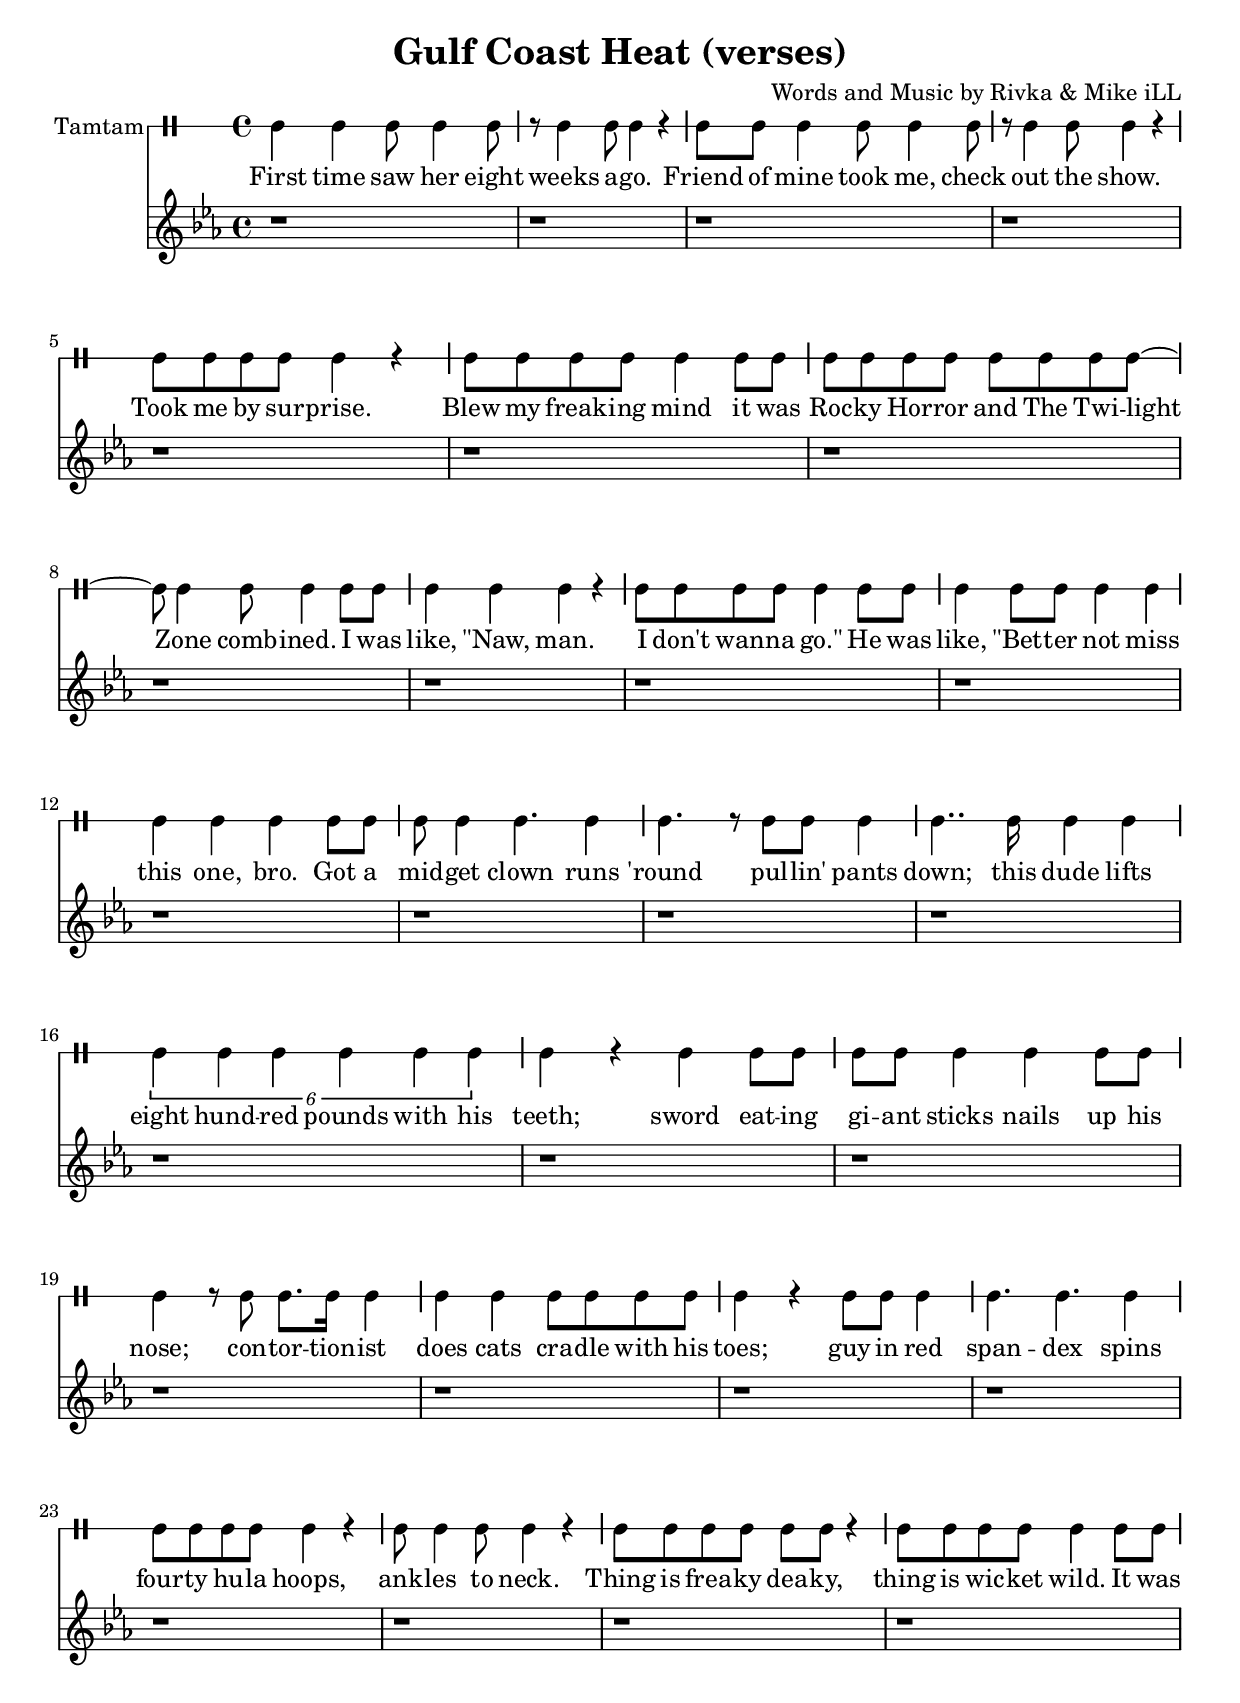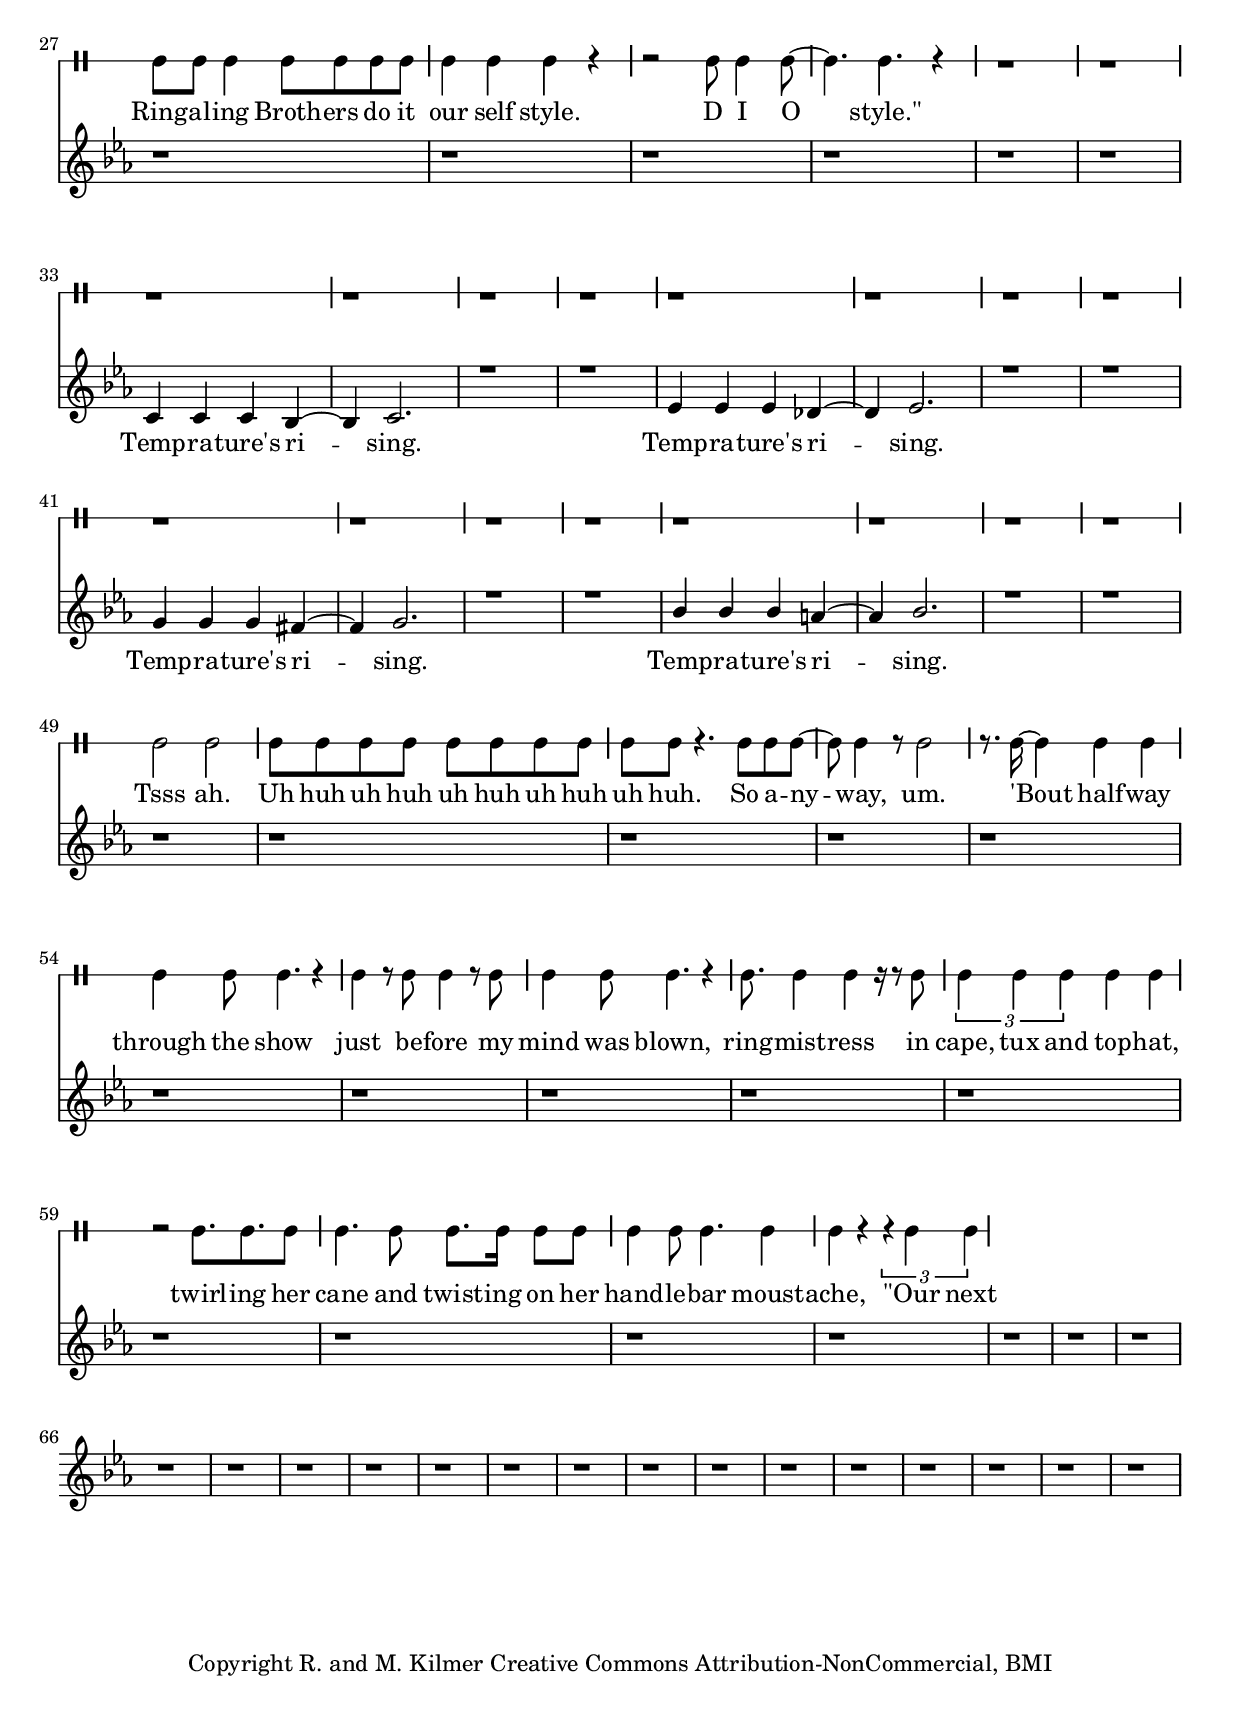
\version "2.19.45"
\paper{ print-page-number = ##f bottom-margin = 0.5\in }

\header {
  title = "Gulf Coast Heat (verses)"
  composer = "Words and Music by Rivka & Mike iLL"
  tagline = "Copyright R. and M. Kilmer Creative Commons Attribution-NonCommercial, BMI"
}

eightBlank = \relative {
	r1 | r | r | r | r | r | r | r |
}

verse = \drummode { 
	hh4 hh hh8 hh4 hh8 | r hh4 hh8 hh4 r | hh8 hh hh4 hh8 hh4 hh8 | r hh4 hh8 hh4 r | % First time... show
	hh8 hh hh hh hh4 r | hh8 hh hh hh hh4 hh8 hh | hh8 hh hh hh hh hh hh hh~ | hh hh4 hh8 hh4 hh8 hh % .... I was
	hh4 hh hh r | hh8 hh hh hh hh4 hh8 hh | hh4 hh8 hh hh4 hh | hh hh hh  hh8 hh | % like naw man ... got a
	hh8 hh4 hh4. hh4 | hh4. r8 hh8 hh hh4 | hh4.. hh16 hh4 hh | \tuplet 6/4 { hh4 hh hh hh hh hh } | % midget ... 800 lbs with his 
	hh r hh hh8 hh | hh hh hh4 hh hh8 hh | hh4 r8 hh hh8. hh16 hh4 | hh hh hh8 hh hh hh | % teeth... cradle with his
	hh4 r hh8 hh hh4 | hh4. hh hh4| hh8 hh hh hh hh4 r | hh8 hh4 hh8 hh4 r | % toes... ankles to neck
	hh8 hh hh hh hh hh r4 | hh8 hh hh hh hh4 hh8 hh | hh8 hh hh4 hh8 hh hh hh | % thing is freak... brothers do it
	hh4 hh hh r | r2 hh8 hh4 hh8~ | hh4. hh r4 | r1 | r | % our self... DIO style
    \eightBlank
    \eightBlank
    hh2 hh | hh8 hh hh hh hh hh hh hh | hh hh r4. hh8 hh hh~ | hh hh4 r8 hh2 | % Tsss ... anyway umm
    r8. hh16~ hh4 hh hh | hh hh8 hh4. r4 | hh r8 hh hh4 r8 hh | hh4 hh8 hh4. r4 | % bout half way ... was blown
    hh8. hh4 hh r16 r8 hh | \tuplet 3/2 {hh4 hh hh } hh hh | r2 hh8. hh8. hh8 | hh4. hh8 hh8. hh16 hh8 hh | hh4 hh8 hh4. hh4 | hh4 r \tuplet 3/2 { r hh hh } | % Ringmistress... moustache our next
    % catch ladies and gentlemen...
}

words =  \lyricmode {
	First time saw her eight weeks a -- go. Friend of mine took me, check out the show.
	Took me by sur -- prise. Blew my freak -- ing mind it was
    Roc -- ky Hor -- ror and The Twi -- light Zone comb -- ined. I was
    like, "\"Naw," man. I don't wan -- na "go.\"" He was like, "\"Bet" -- ter not miss this one, bro. Got a
    mid -- get clown runs 'round pul -- lin' pants down; this dude lifts eight hund -- red pounds with his teeth;
    sword eat -- ing gi -- ant sticks nails up his nose; con -- tor -- tion -- ist does cats cra -- dle with his
    toes; guy in red span -- dex spins four -- ty hu -- la hoops, ank -- les to neck.
    Thing is frea -- ky dea -- ky, thing is wic -- ket wild. It was
    Ring -- al -- ing Broth -- ers do it our self style. D I O "style.\""
    
    Tsss ah. 
    Uh huh uh huh uh huh 
    uh huh uh huh. So a -- ny -- way, um.
    'Bout half -- way through the show just be -- fore my mind was blown, 
    ring -- mist -- ress in cape, tux and top -- hat, twirl -- ing her cane and twist -- ing on her hand -- le -- bar moust -- ache, "\"Our" next
    catch, la -- dies and gen -- tle -- men. The mo -- ment we've all been wait -- ing for. The mys -- ter -- ious, the il -- lus -- ive,
    mys -- ti -- cal, ma -- gi -- cal ser -- pen -- tine dream, py -- ro -- man -- i -- a -- cal 
    fiend, the stuff of dreams, ref -- ferred to as the va -- por -- ous queen of steam, you
    know who I mean, I want y'all to scream.
}

melody = \relative c' {
  \clef treble
  \key c \minor
  \time 4/4 
  \set Score.voltaSpannerDuration = #(ly:make-moment 6/8)
  #(ly:expect-warning "cannot end volta") 
	 \eightBlank
	 \eightBlank
	 \eightBlank
	 \eightBlank
   \new Voice = "chorus" {
	 \voiceOne
	 c4 c c bes~ | bes c2. | r1 | r |
	 ees4 ees ees des~ | des ees2. | r1 | r |
	 g4 g g fis~ | fis g2. | r1 | r |
	 bes4 bes bes a~ | a bes2. | r1 | r |
	}
	 \eightBlank
	 \eightBlank
	 \eightBlank
	 \eightBlank
}
 
chorus_text =  \lyricmode {
	Temp -- ra -- ture's ri -- sing.
	Temp -- ra -- ture's ri -- sing.
	Temp -- ra -- ture's ri -- sing.
	Temp -- ra -- ture's ri -- sing.
	
	Temp -- ra -- ture's ri -- sing.
	Temp -- ra -- ture's ri -- sing.
	Temp -- ra -- ture's ri -- sing.
	Temp -- ra -- ture's ri -- sing.
}

tamtamstaff = {
  \override Staff.StaffSymbol.line-positions = #'( 0 )
  \override Staff.BarLine.bar-extent = #'(-1.5 . 1.5)
  \set DrumStaff.instrumentName = #"Tamtam"
}  
	
\score { 

#(define mydrums '((tamtam default #t 0)))

<< 
\new DrumStaff {
	\tamtamstaff
	\set DrumStaff.drumStyleTable = #(alist->hash-table mydrums) 
	\new DrumVoice = "words" { \verse } 
} 
\new Lyrics \lyricsto "words" { \words  } 

\new Staff  {
    	\new Voice = "upper" { \melody }
  	}
  	\new Lyrics \lyricsto "chorus" \chorus_text
 >> 
} 


